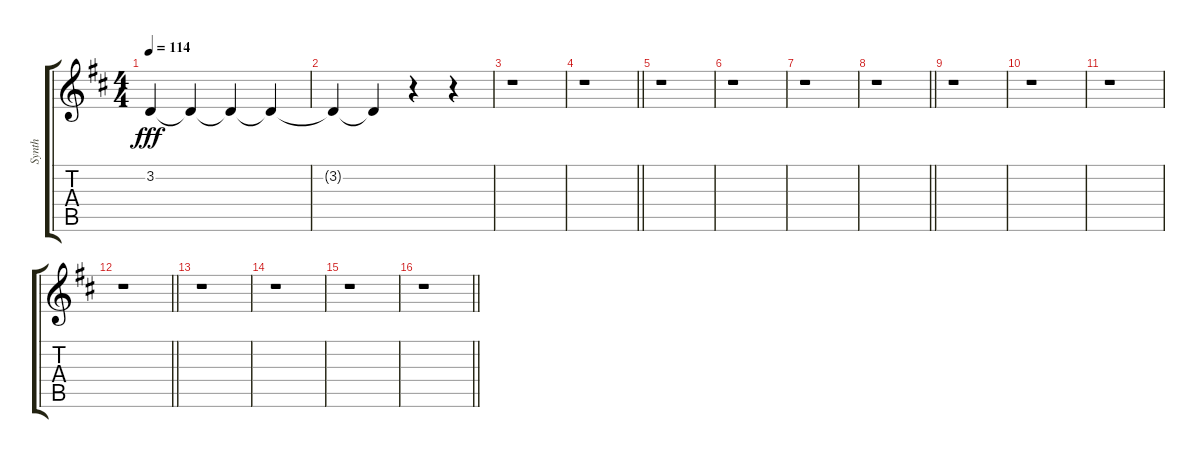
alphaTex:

\track ("Synth" "Synth") {instrument fx6goblins}
\staff {score tabs}
\tuning (E4 B3 G3 D3 A2 E2) {hide}
\ts (4 4)
\tempo 114
\clef g2
\ks d
3.2{t}.4{dy fff} 3.2{t}.4 3.2{t}.4 3.2{t}.4 |
3.2{t}.4 3.2{t}.4 r.4 r.4 |
r.1 |
\barLineRight lightlight
r.1 |
r.1 |
r.1 |
r.1 |
\barLineRight lightlight
r.1 |
r.1 |
r.1 |
r.1 |
\barLineRight lightlight
r.1 |
r.1 |
r.1 |
r.1 |
\barLineRight lightlight
r.1
